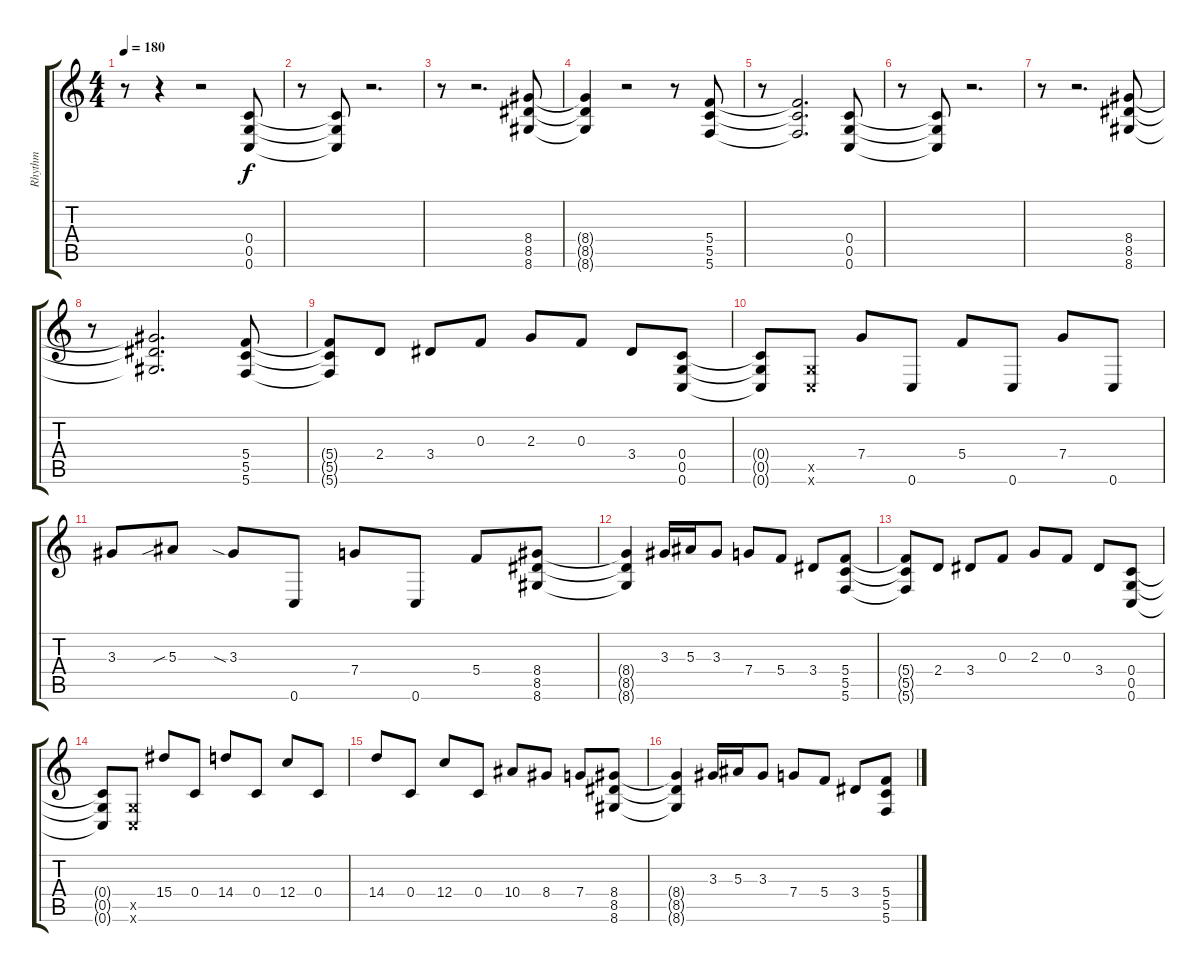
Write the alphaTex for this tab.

\track ("Rhythm" "Rhythm") {instrument distortionguitar}
\staff {score tabs}
\tuning (D4 A3 F3 C3 G2 C2) {hide}
\ts (4 4)
\tempo 180
\clef g2
\ks c
r.8{dy f instrument distortionguitar} r.4 r.2 (0.4 0.5 0.6).8 |
r.8 (0.4{t} 0.5{t} 0.6{t}).8 r.2{d} |
r.8 r.2{d} (8.4 8.5 8.6).8 |
(8.4{t} 8.5{t} 8.6{t}).4 r.2 r.8 (5.4 5.5 5.6).8 |
r.8 (5.4{t} 5.5{t} 5.6{t}).2{d} (0.4 0.5 0.6).8 |
r.8 (0.4{t} 0.5{t} 0.6{t}).8 r.2{d} |
r.8 r.2{d} (8.4 8.5 8.6).8 |
r.8 (8.4{t} 8.5{t} 8.6{t}).2{d} (5.4 5.5 5.6).8 |
(5.4{t} 5.5{t} 5.6{t}).8 2.4.8 3.4.8 0.3.8 2.3.8 0.3.8 3.4.8 (0.4 0.5 0.6).8 |
(0.4{t} 0.5{t} 0.6{t}).8 (0.5{x} 0.6{x}).8 7.4.8 0.6.8 5.4.8 0.6.8 7.4.8 0.6.8 |
3.3.8 5.3{sib}.8 3.3{sia}.8 0.6.8 7.4.8 0.6.8 5.4.8 (8.4 8.5 8.6).8 |
(8.4{t} 8.5{t} 8.6{t}).4 3.3.16 5.3.16 3.3.8 7.4.8 5.4.8 3.4.8 (5.4 5.5 5.6).8 |
(5.4{t} 5.5{t} 5.6{t}).8 2.4.8 3.4.8 0.3.8 2.3.8 0.3.8 3.4.8 (0.4 0.5 0.6).8 |
(0.4{t} 0.5{t} 0.6{t}).8 (0.5{x} 0.6{x}).8 15.4.8 0.4.8 14.4.8 0.4.8 12.4.8 0.4.8 |
14.4.8 0.4.8 12.4.8 0.4.8 10.4.8 8.4.8 7.4.8 (8.4 8.5 8.6).8 |
(8.4{t} 8.5{t} 8.6{t}).4 3.3.16 5.3.16 3.3.8 7.4.8 5.4.8 3.4.8 (5.4 5.5 5.6).8
